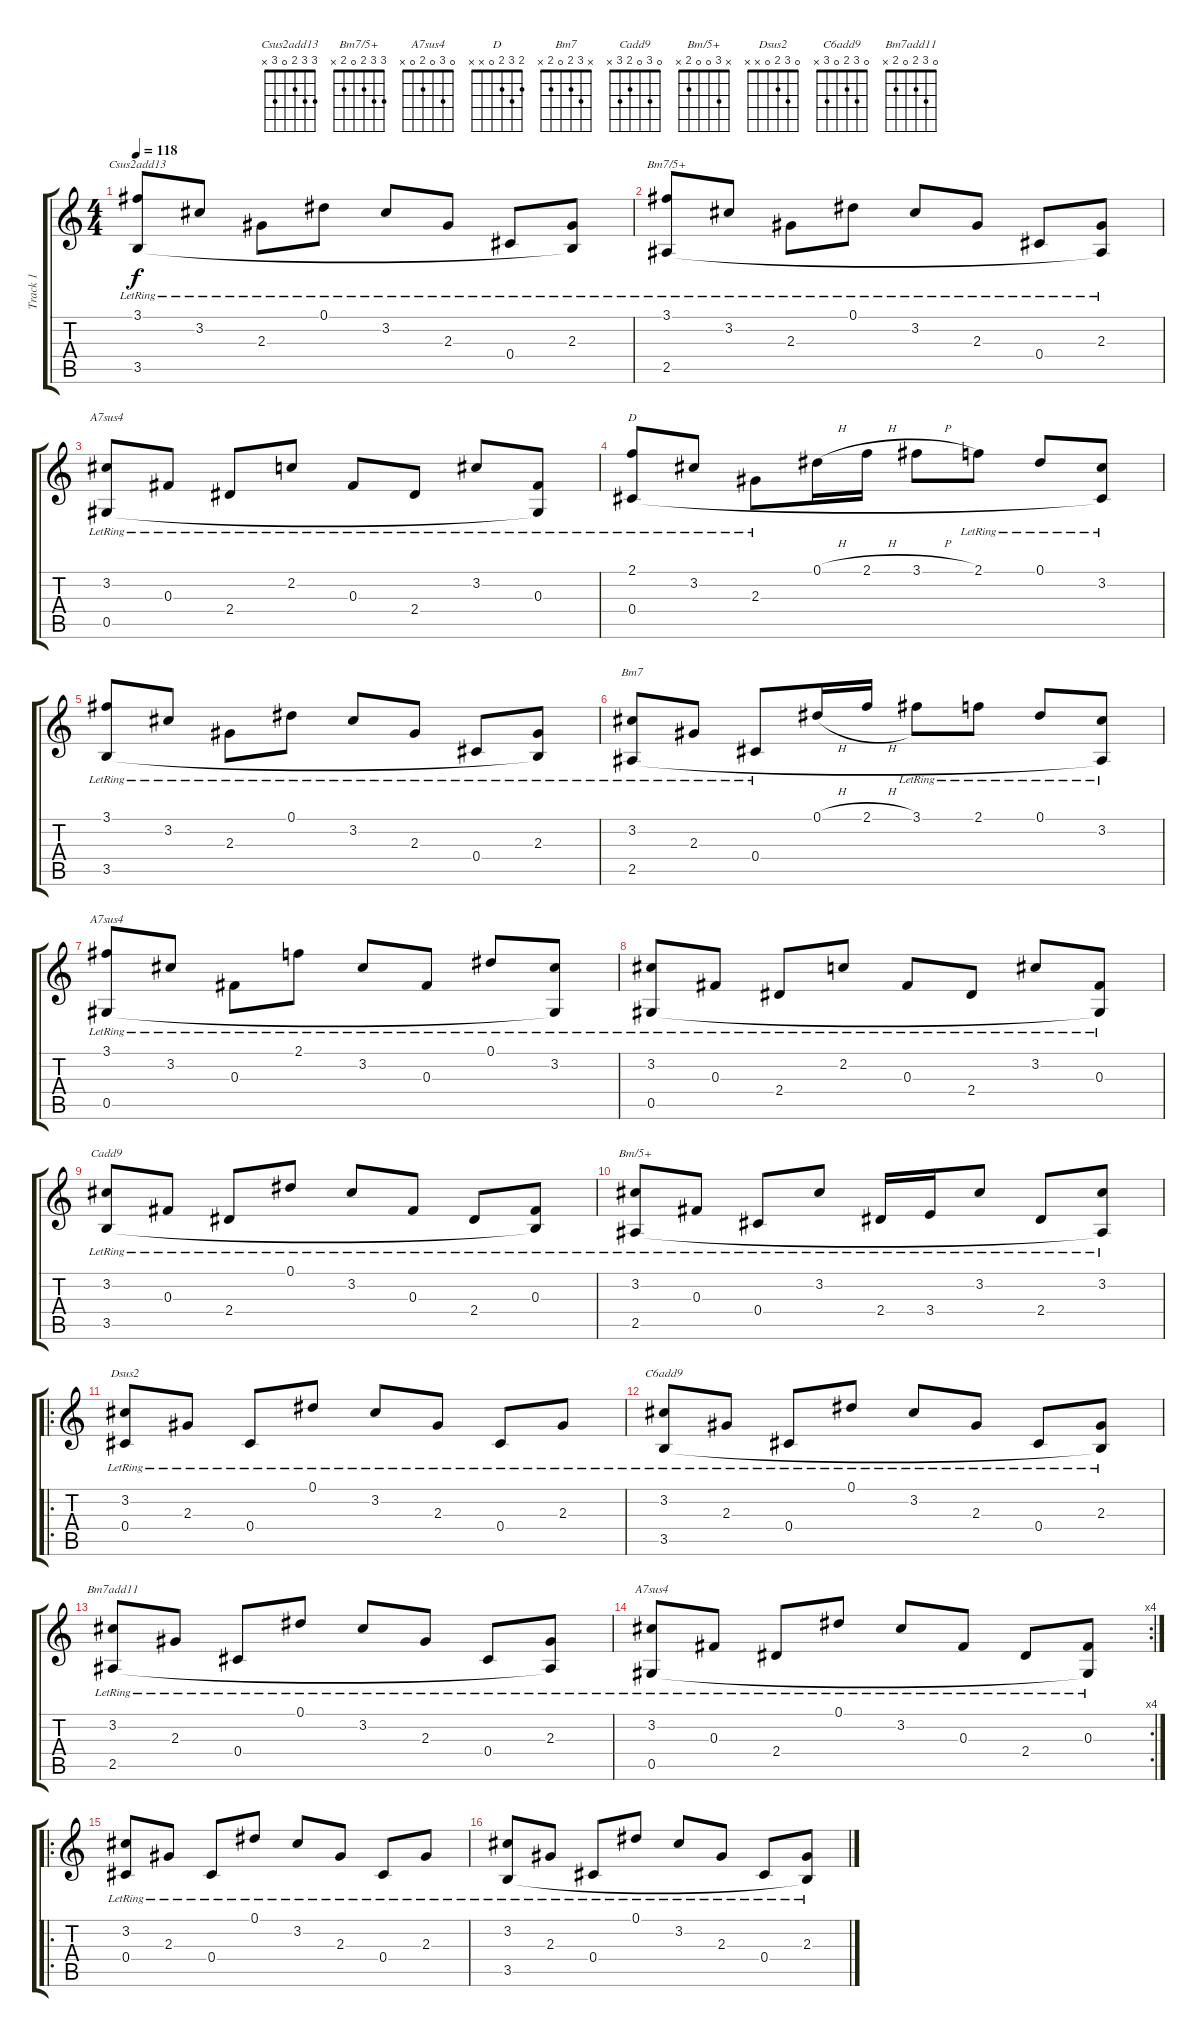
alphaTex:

\track ("Track 1" "Track 1") {instrument acousticguitarsteel}
\staff {score tabs}
\tuning (Eb4 Bb3 Gb3 Db3 Ab2 Eb2) {hide}
\chord ("Csus2add13" 3 3 2 0 3 x)
\chord ("Bm7/5+" 3 3 2 0 2 x)
\chord ("A7sus4" x 3 0 2 0 x)
\chord ("D" 2 3 2 0 x x)
\chord ("Bm7" x 3 2 0 2 x)
\chord ("A7sus4" 3 3 0 x 0 x)
\chord ("Cadd9" 0 3 0 2 3 x)
\chord ("Bm/5+" x 3 0 0 2 x)
\chord ("Dsus2" 0 3 2 0 x x)
\chord ("C6add9" 0 3 2 0 3 x)
\chord ("Bm7add11" 0 3 2 0 2 x)
\chord ("A7sus4" 0 3 0 2 0 x)
\ts (4 4)
\tempo 118
\clef g2
\ks c
(3.1{lr} 3.5{lr}).8{ch "Csus2add13" dy f} 3.2{lr}.8 2.3{lr}.8 0.1{lr}.8 3.2{lr}.8 2.3{lr}.8 0.4{lr}.8 (2.3{lr} 3.5{t}).8 |
(3.1{lr} 2.5{lr}).8{ch "Bm7/5+"} 3.2{lr}.8 2.3{lr}.8 0.1{lr}.8 3.2{lr}.8 2.3{lr}.8 0.4{lr}.8 (2.3{lr} 2.5{t}).8 |
(3.2{lr} 0.5{lr}).8{ch "A7sus4"} 0.3{lr}.8 2.4{lr}.8 2.2{lr}.8 0.3{lr}.8 2.4{lr}.8 3.2{lr}.8 (0.3{lr} 0.5{t}).8 |
(2.1{lr} 0.4{lr}).8{ch "D"} 3.2{lr}.8 2.3{lr}.8 0.1{h}.16 2.1{h}.16 3.1{h}.8 2.1{lr}.8 0.1{lr}.8 (3.2{lr} 0.4{t}).8 |
(3.1{lr} 3.5{lr}).8 3.2{lr}.8 2.3{lr}.8 0.1{lr}.8 3.2{lr}.8 2.3{lr}.8 0.4{lr}.8 (2.3{lr} 3.5{t}).8 |
(3.2{lr} 2.5{lr}).8{ch "Bm7"} 2.3{lr}.8 0.4{lr}.8 0.1{h}.16 2.1{h}.16 3.1{lr}.8 2.1{lr}.8 0.1{lr}.8 (3.2{lr} 2.5{t}).8 |
(3.1{lr} 0.5{lr}).8{ch "A7sus4"} 3.2{lr}.8 0.3{lr}.8 2.1{lr}.8 3.2{lr}.8 0.3{lr}.8 0.1{lr}.8 (3.2{lr} 0.5{t}).8 |
(3.2{lr} 0.5{lr}).8 0.3{lr}.8 2.4{lr}.8 2.2{lr}.8 0.3{lr}.8 2.4{lr}.8 3.2{lr}.8 (0.3{lr} 0.5{t}).8 |
(3.2{lr} 3.5{lr}).8{ch "Cadd9"} 0.3{lr}.8 2.4{lr}.8 0.1{lr}.8 3.2{lr}.8 0.3{lr}.8 2.4{lr}.8 (0.3{lr} 3.5{t}).8 |
(3.2{lr} 2.5{lr}).8{ch "Bm/5+"} 0.3{lr}.8 0.4{lr}.8 3.2{lr}.8 2.4{lr}.16 3.4{lr}.16 3.2{lr}.8 2.4{lr}.8 (3.2{lr} 2.5{t}).8 |
\ro
(3.2{lr} 0.4{lr}).8{ch "Dsus2"} 2.3{lr}.8 0.4{lr}.8 0.1{lr}.8 3.2{lr}.8 2.3{lr}.8 0.4{lr}.8 2.3{lr}.8 |
(3.2{lr} 3.5{lr}).8{ch "C6add9"} 2.3{lr}.8 0.4{lr}.8 0.1{lr}.8 3.2{lr}.8 2.3{lr}.8 0.4{lr}.8 (2.3{lr} 3.5{t}).8 |
(3.2{lr} 2.5{lr}).8{ch "Bm7add11"} 2.3{lr}.8 0.4{lr}.8 0.1{lr}.8 3.2{lr}.8 2.3{lr}.8 0.4{lr}.8 (2.3{lr} 2.5{t}).8 |
\rc 4
(3.2{lr} 0.5{lr}).8{ch "A7sus4"} 0.3{lr}.8 2.4{lr}.8 0.1{lr}.8 3.2{lr}.8 0.3{lr}.8 2.4{lr}.8 (0.3{lr} 0.5{t}).8 |
\ro
(3.2{lr} 0.4{lr}).8 2.3{lr}.8 0.4{lr}.8 0.1{lr}.8 3.2{lr}.8 2.3{lr}.8 0.4{lr}.8 2.3{lr}.8 |
(3.2{lr} 3.5{lr}).8 2.3{lr}.8 0.4{lr}.8 0.1{lr}.8 3.2{lr}.8 2.3{lr}.8 0.4{lr}.8 (2.3{lr} 3.5{t}).8
